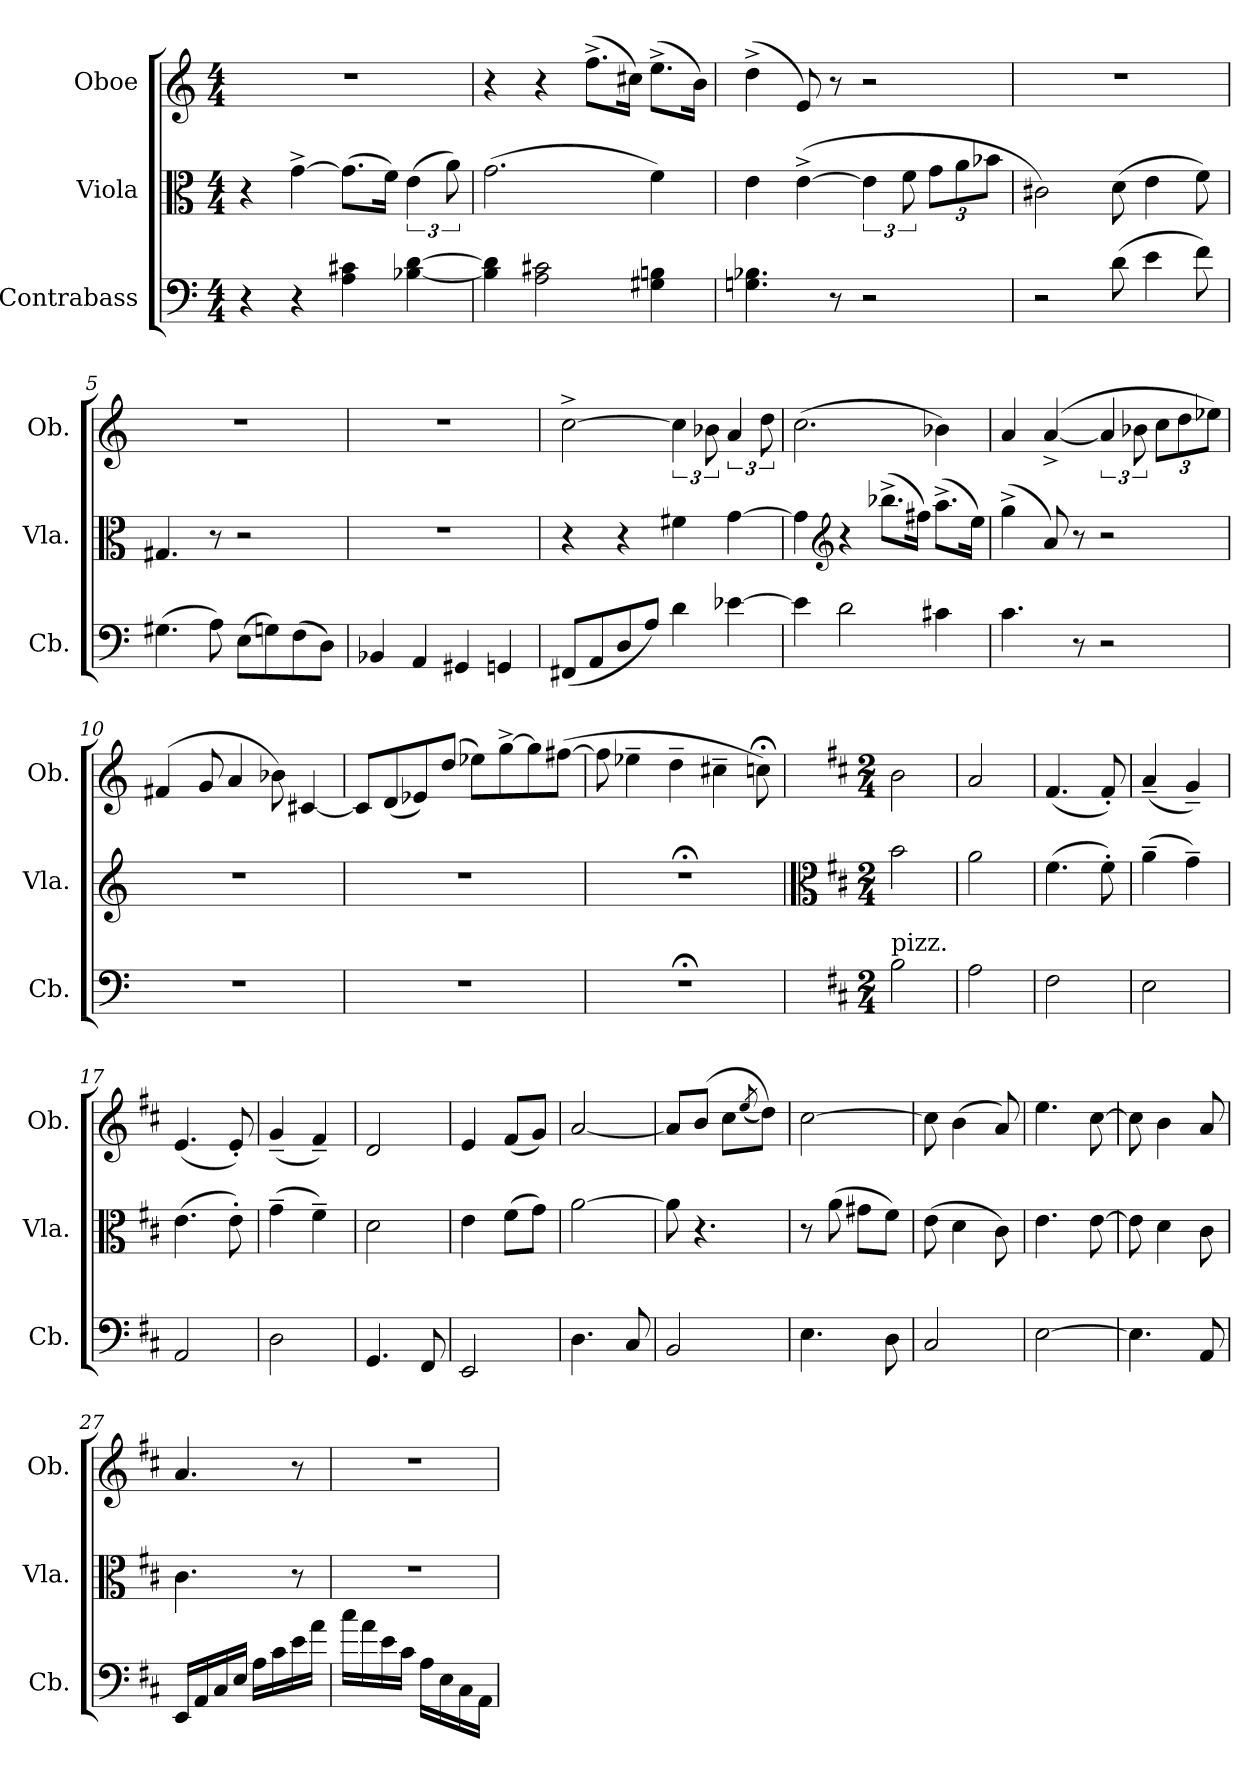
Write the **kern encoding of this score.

**kern	**kern	**kern
*part3	*part2	*part1
*staff3	*staff2	*staff1
*I"Contrabass	*I"Viola	*I"Oboe
*I'Cb.	*I'Vla.	*I'Ob.
*clefF4	*clefC3	*clefG2
*ITrd7c12	*	*
*k[]	*k[]	*k[]
*M4/4	*M4/4	*M4/4
*MM50	*MM50	*MM50
=1	=1	=1
4r	4r	1r
4r	[4g^\	.
4AA\ 4C#X\	(>8.g\L]	.
.	16f\Jk)	.
[4BB-X\ [4D\	(>6e\	.
.	12a\)	.
=2	=2	=2
4BB-\] 4D\]	(>2.g\	4r
2AA\ 2C#X\	.	4r
.	.	(>8.ff^\L
.	.	16cc#X\Jk)
4GG#X\ 4BBn\	4f\)	(>8.ee^\L
.	.	16b\Jk)
=3	=3	=3
4.GGn\ 4.BB-X\	4e\	(>4dd^\
.	(>[4e^\	8e/)
8r	.	8r
2r	6e\]	2r
.	12f\	.
*	*Xbrackettup	*
.	12g\L	.
.	12a\	.
.	12b-X\J	.
=4	=4	=4
2r	2c#X\)	1r
(>8D\	(>8d\	.
4E\	4e\	.
8F\)	8f\)	.
=5	=5	=5
(>4.GG#X\	4.G#X/	1r
8AA\)	8r	.
(>8EE\L	2r	.
8GGn\)	.	.
(>8FF\	.	.
8DD\J)	.	.
!!LO:LB:g=z
=6	=6	=6
4BBB-X/	1r	1r
4AAA/	.	.
4GGG#X/	.	.
4GGGn/	.	.
=7	=7	=7
(<8FFF#X/L	4r	[2cc^\
8AAA/	.	.
8DD/	4r	.
8AA/J)	.	.
4D\	4f#X\	6cc\]
.	.	12b-X\
[4E-X\	[4g\	6a/
.	.	12dd\
=8	=8	=8
4E-\]	4g\]	(>2.cc\
*	*clefG2	*
2D\	4r	.
.	(>8.bb-X^\L	.
.	16ff#X\Jk)	.
4C#X\	(>8.aa^\L	4b-X\)
.	16ee\Jk)	.
=9	=9	=9
4.C\	(>4gg^\	4a/
.	8a/)	(>[4a^/
8r	8r	.
2r	2r	6a/]
.	.	12b-X\
*	*	*Xbrackettup
.	.	12cc\L
.	.	12dd\
.	.	12ee-X\J)
=10	=10	=10
1r	1r	(>4f#X/
.	.	8g/
.	.	4a/
.	.	8b-X\)
.	.	[4c#X/
!!LO:LB:g=z
=11	=11	=11
1r	1r	8c#/L]
.	.	(<8d/
.	.	8e-X/)
.	.	(>8dd/J
.	.	8ee-X\L)
.	.	[8gg^\
.	.	8gg\]
.	.	(>[8ff#X\J
=12	=12	=12
1r;<	1r;<	8ff#\]
.	.	4ee-X~\
.	.	4dd~\
.	.	4cc#X~\
.	.	8ccn;<\)
=13	=13	=13
*	*clefC3	*
*k[f#c#]	*k[f#c#]	*k[f#c#]
*M2/4	*M2/4	*M2/4
!LO:TX:a:t=pizz.	!	!
2BB\	2b\	2b\
=14	=14	=14
2AA\	2a\	2a/
=15	=15	=15
2FF#\	(>4.f#\	(<4.f#/
.	8f#'\)	8f#'/)
=16	=16	=16
2EE\	(>4a~\	(<4a~/
.	4g~\)	4g~/)
=17	=17	=17
2AAA/	(>4.e\	(<4.e/
.	8e'\)	8e'/)
=18	=18	=18
2DD\	(>4g~\	(<4g~/
.	4f#~\)	4f#~/)
=19	=19	=19
4.GGG/	2d\	2d/
8FFF#/	.	.
=20	=20	=20
2EEE/	4e\	4e/
.	(>8f#\L	(<8f#/L
.	8g\J)	8g/J)
=21	=21	=21
4.DD\	[2a\	[2a/
8CC#/	.	.
!!LO:PB:g=z
=22	=22	=22
2BBB/	8a\]	8a/L]
.	4.r	(>8b/J
.	.	8cc#\L
.	.	(<8qee/
.	.	8dd\J))
=23	=23	=23
4.EE\	8r	[2cc#\
.	(>8a\	.
.	8g#X\L	.
8DD\	8f#\J)	.
=24	=24	=24
2CC#/	(>8e\	8cc#\]
.	4d\	(>4b\
.	8c#\)	8a/)
=25	=25	=25
[2EE\	4.e\	4.ee\
.	[8e\	[8cc#\
=26	=26	=26
4.EE\]	8e\]	8cc#\]
.	4d\	4b\
8AAA/	8c#\	8a/
=27	=27	=27
16EEE/LL	4.c#\	4.a/
16AAA/	.	.
16CC#/	.	.
16EE/JJ	.	.
16AA\LL	.	.
16C#\	.	.
16E\	8r	8r
16A\JJ	.	.
=28	=28	=28
16c#\LL	2r	2r
16A\	.	.
16E\	.	.
16C#\JJ	.	.
16AA\LL	.	.
16EE\	.	.
16CC#\	.	.
16AAA\JJ	.	.
=	=	=
*-	*-	*-
